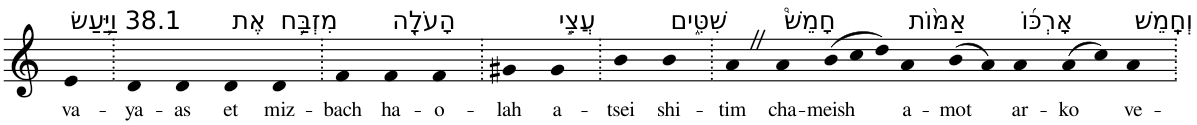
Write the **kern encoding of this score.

**kern	**text
*part1	*part1
*staff1	*staff1
*I"Piano	*
*I'Pno	*
*clefG2	*
*k[]	*
=1	=1
!LO:TX:a:t=38.1 וַיַּ֛עַשׂ	!
!	!LO:LY:b
4e	va-
=2.	=2.
!	!LO:LY:b
4d	-ya-
!	!LO:LY:b
4d	-as
!LO:TX:a:t=אֶת	!
!	!LO:LY:b
4d	et
!LO:TX:a:t=מִזְבַּ֥ח	!
!	!LO:LY:b
4d	miz-
=3.	=3.
!	!LO:LY:b
4f	-bach
!LO:TX:a:t=הָעֹלָ֖ה	!
!	!LO:LY:b
4f	ha-
!	!LO:LY:b
4f	-o-
=4.	=4.
!	!LO:LY:b
4g#X	-lah
!LO:TX:a:t=עֲצֵ֣י	!
!	!LO:LY:b
4g#	a-
=5.	=5.
!	!LO:LY:b
4b	-tsei
!LO:TX:a:t=שִׁטִּ֑ים	!
!	!LO:LY:b
4b	shi-
=6.	=6.
!	!LO:LY:b
4aZ	-tim
!LO:TX:a:t=חָמֵשׁ֩	!
!	!LO:LY:b
4a	cha-
*Xtuplet	*
!	!LO:LY:b
(12b	-meish
12cc	.
12dd)	.
!LO:TX:a:t=אַמּ֨וֹת	!
!	!LO:LY:b
4a	a-
!	!LO:LY:b
(8b	-mot
8a)	.
!LO:TX:a:t=אָרְכּ֜וֹ	!
!	!LO:LY:b
4a	ar-
!	!LO:LY:b
(8a	-ko
8cc)	.
!LO:TX:a:t=וְחָֽמֵשׁ	!
!	!LO:LY:b
4a	ve-
=.	=.
*-	*-
